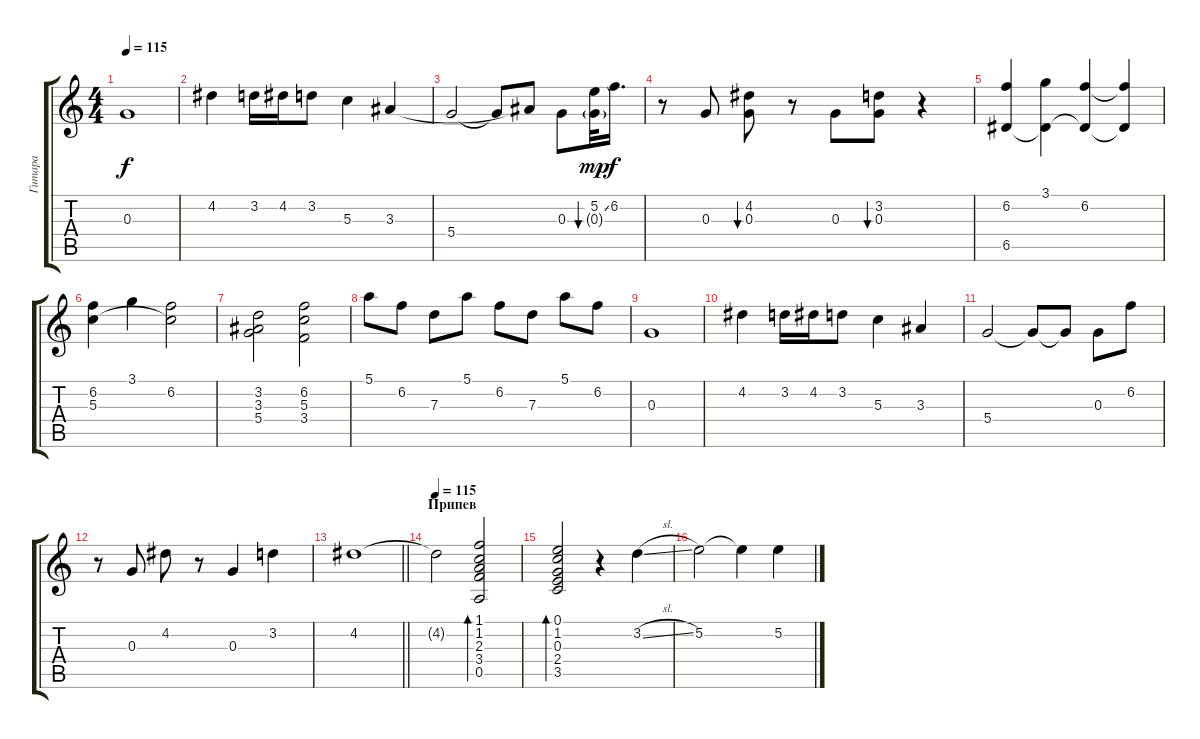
\track ("Гитара" "Гитара") {instrument acousticguitarsteel}
\staff {score tabs}
\tuning (E4 B3 G3 D3 A2 E2) {hide}
\ts (4 4)
\tempo 115
\clef g2
\ks c
0.3.1{dy f} |
4.2.4 3.2.16 4.2.16 3.2.8 5.3.4 3.3.4 |
5.4.2 5.4{t}.8 3.3{t}.8 0.3.8 (5.2{ss} 0.3{g}).32{bu 60 dy mp} 6.2.16{d dy f} |
r.8 0.3.8 (4.2 0.3).8{bu 60} r.8 0.3.8 (3.2 0.3).8{bu 60} r.4 |
(6.2 6.5).4 (3.1 6.5{t}).4 (6.2 6.5{t}).4 (6.2{t} 6.5{t}).4 |
(6.2 5.3).4 3.1.4 (6.2 5.3{t}).2 |
(3.2 3.3 5.4).2 (6.2 5.3 3.4).2 |
5.1.8 6.2.8 7.3.8 5.1.8 6.2.8 7.3.8 5.1.8 6.2.8 |
0.3.1 |
4.2.4 3.2.16 4.2.16 3.2.8 5.3.4 3.3.4 |
5.4.2 5.4{t}.8 5.4{t}.8 0.3.8 6.2.8 |
r.8 0.3.8 4.2.8 r.8 0.3.4 3.2.4 |
\barLineRight lightlight
4.2.1 |
\section ("" "Припев")
\tempo 115
4.2{t}.2 (1.1 1.2 2.3 3.4 0.5).2{bd 60} |
(0.1 1.2 0.3 2.4 3.5).2{bd 60} r.4 3.2{sl}.4 |
5.2.2 5.2{t}.4 5.2{sl}.4
